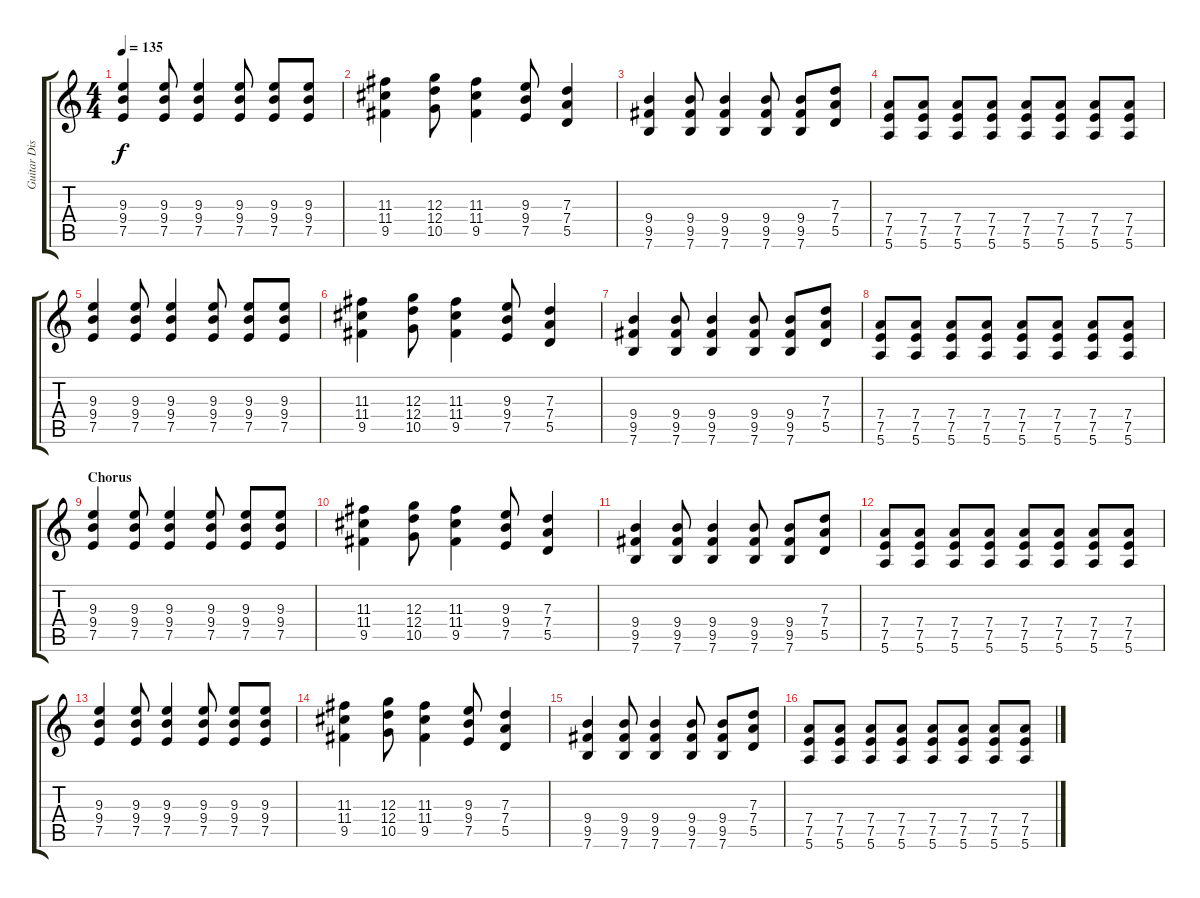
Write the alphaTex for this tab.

\track ("Guitar Distortion" "Guitar Dis") {instrument distortionguitar}
\staff {score tabs}
\tuning (E4 B3 G3 D3 A2 E2) {hide}
\ts (4 4)
\tempo 135
\clef g2
\ks c
(9.3 9.4 7.5).4{dy f} (9.3 9.4 7.5).8 (9.3 9.4 7.5).4 (9.3 9.4 7.5).8 (9.3 9.4 7.5).8 (9.3 9.4 7.5).8 |
(11.3 11.4 9.5).4 (12.3 12.4 10.5).8 (11.3 11.4 9.5).4 (9.3 9.4 7.5).8 (7.3 7.4 5.5).4 |
(9.4 9.5 7.6).4 (9.4 9.5 7.6).8 (9.4 9.5 7.6).4 (9.4 9.5 7.6).8 (9.4 9.5 7.6).8 (7.3 7.4 5.5).8 |
(7.4 7.5 5.6).8 (7.4 7.5 5.6).8 (7.4 7.5 5.6).8 (7.4 7.5 5.6).8 (7.4 7.5 5.6).8 (7.4 7.5 5.6).8 (7.4 7.5 5.6).8 (7.4 7.5 5.6).8 |
(9.3 9.4 7.5).4 (9.3 9.4 7.5).8 (9.3 9.4 7.5).4 (9.3 9.4 7.5).8 (9.3 9.4 7.5).8 (9.3 9.4 7.5).8 |
(11.3 11.4 9.5).4 (12.3 12.4 10.5).8 (11.3 11.4 9.5).4 (9.3 9.4 7.5).8 (7.3 7.4 5.5).4 |
(9.4 9.5 7.6).4 (9.4 9.5 7.6).8 (9.4 9.5 7.6).4 (9.4 9.5 7.6).8 (9.4 9.5 7.6).8 (7.3 7.4 5.5).8 |
(7.4 7.5 5.6).8 (7.4 7.5 5.6).8 (7.4 7.5 5.6).8 (7.4 7.5 5.6).8 (7.4 7.5 5.6).8 (7.4 7.5 5.6).8 (7.4 7.5 5.6).8 (7.4 7.5 5.6).8 |
\section ("" "Chorus")
(9.3 9.4 7.5).4 (9.3 9.4 7.5).8 (9.3 9.4 7.5).4 (9.3 9.4 7.5).8 (9.3 9.4 7.5).8 (9.3 9.4 7.5).8 |
(11.3 11.4 9.5).4 (12.3 12.4 10.5).8 (11.3 11.4 9.5).4 (9.3 9.4 7.5).8 (7.3 7.4 5.5).4 |
(9.4 9.5 7.6).4 (9.4 9.5 7.6).8 (9.4 9.5 7.6).4 (9.4 9.5 7.6).8 (9.4 9.5 7.6).8 (7.3 7.4 5.5).8 |
(7.4 7.5 5.6).8 (7.4 7.5 5.6).8 (7.4 7.5 5.6).8 (7.4 7.5 5.6).8 (7.4 7.5 5.6).8 (7.4 7.5 5.6).8 (7.4 7.5 5.6).8 (7.4 7.5 5.6).8 |
(9.3 9.4 7.5).4 (9.3 9.4 7.5).8 (9.3 9.4 7.5).4 (9.3 9.4 7.5).8 (9.3 9.4 7.5).8 (9.3 9.4 7.5).8 |
(11.3 11.4 9.5).4 (12.3 12.4 10.5).8 (11.3 11.4 9.5).4 (9.3 9.4 7.5).8 (7.3 7.4 5.5).4 |
(9.4 9.5 7.6).4 (9.4 9.5 7.6).8 (9.4 9.5 7.6).4 (9.4 9.5 7.6).8 (9.4 9.5 7.6).8 (7.3 7.4 5.5).8 |
(7.4 7.5 5.6).8 (7.4 7.5 5.6).8 (7.4 7.5 5.6).8 (7.4 7.5 5.6).8 (7.4 7.5 5.6).8 (7.4 7.5 5.6).8 (7.4 7.5 5.6).8 (7.4 7.5 5.6).8
